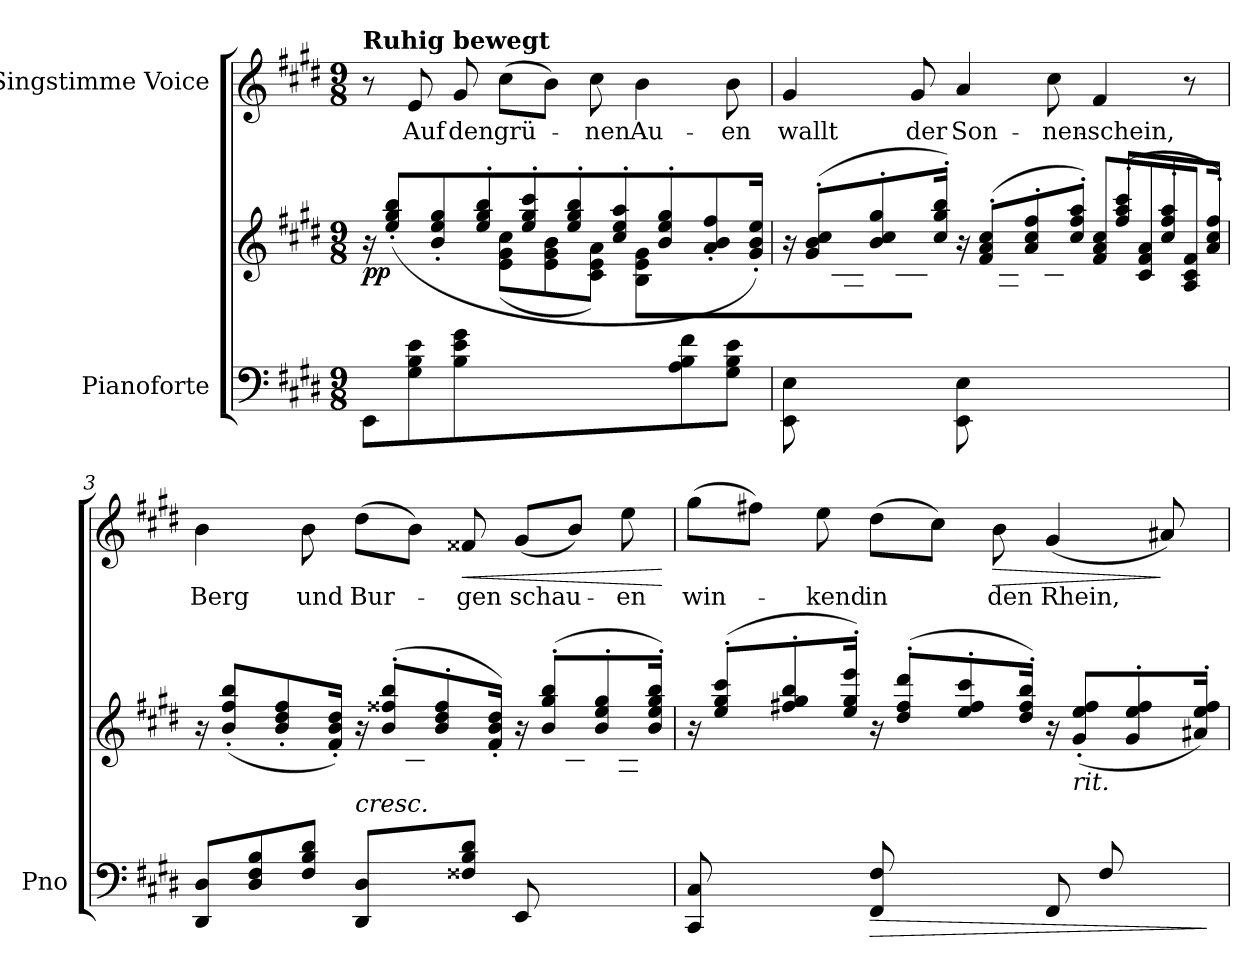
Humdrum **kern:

**kern	**kern	**dynam	**kern	**text	**dynam
*part2	*part2	*part2	*part1	*part1	*part1
*staff3	*staff2	*staff2/3	*staff1	*staff1	*staff1
*I"Pianoforte	*	*	*I"Singstimme Voice	*	*
*I'Pno	*	*	*	*	*
*clefF4	*clefG2	*	*clefG2	*	*
*k[f#c#g#d#]	*k[f#c#g#d#]	*	*k[f#c#g#d#]	*	*
*M9/8	*M9/8	*	*M9/8	*	*
=1	=1	=1	=1	=1	=1
*	*^	*	*	*	*
!	!	!	!	!LO:TX:a:B:t=Ruhig bewegt	!	!
!	!	!	!LO:DY:b	!	!	!
8EE\L	16r	4.ryy	pp	8r	.	.
.	(>8ee/'> 8gg#/'> 8bb/'>L	.	.	.	.	.
8G#\ 8B\ 8e\	.	.	.	8e/	Auf	.
.	8b/'> 8ee/'> 8gg#/'>	.	.	.	.	.
8B\ 8e\ 8g#\J	.	.	.	8g#/	den	.
.	8ee/'> 8gg#/'> 8bb/'>	.	.	.	.	.
2ryy	.	(<8e\ 8g#\ 8cc#\L	.	(8cc#\L	grü-	.
.	8ee/'> 8gg#/'> 8ccc#/'>	.	.	.	.	.
.	.	8e\ 8g#\ 8b\	.	8b\J)	.	.
.	8ee/'> 8gg#/'> 8bb/'>	.	.	.	.	.
.	.	8c#\ 8e\ 8a\J)	.	8cc#\	-nen	.
.	8cc#/'> 8ee/'> 8aa/'>	.	.	.	.	.
.	.	(<8B\ 8e\ 8g#\L	.	4b\	Au-	.
.	8b/'> 8ee/'> 8gg#/'>	.	.	.	.	.
8A\ 8B\ 8f#\	.	4ryy	.	.	.	.
.	8a/'> 8b/'> 8ff#/'>	.	.	.	.	.
8G#\ 8B\ 8e\J)	.	.	.	8b\	-en	.
.	16g#/'> 16b/'> 16ee/'>Jk)	.	.	.	.	.
=2	=2	=2	=2	=2	=2	=2
8EE\ 8E\L	16r	8ryy	.	4g#/	wallt	.
.	(>8g#/'> 8b/'> 8cc#/'>L	.	.	.	.	.
4ryy	.	8G#\ 8B\ 8c#\	.	.	.	.
.	8b/'> 8cc#/'> 8gg#/'>	.	.	.	.	.
.	.	8B\ 8c#\ 8g#\J	.	8g#/	der	.
.	16cc#/'> 16gg#/'> 16bb/'>Jk)	.	.	.	.	.
8EE\ 8E\L	16r	8ryy	.	4a/	Son-	.
.	(>8f#/'> 8a/'> 8cc#/'>L	.	.	.	.	.
2ryy	.	8A\ 8c#\ 8f#\	.	.	.	.
.	8a/'> 8cc#/'> 8ff#/'>	.	.	.	.	.
.	.	8c#\ 8f#\ 8a\J	.	8cc#\	-nen-	.
.	8cc#/'> 8ff#/'> 8aa/'>J)	.	.	.	.	.
.	.	8f#/ 8a/ 8cc#/L	.	4f#/	-schein,	.
.	(>8ff#/'> 8aa/'> 8ccc#/'>L	.	.	.	.	.
.	.	8c#/ 8f#/ 8a/	.	.	.	.
.	8cc#/'> 8ff#/'> 8aa/'>	.	.	.	.	.
8ryy	.	8A/ 8c#/ 8f#/J	.	8r	.	.
.	16a/'> 16cc#/'> 16ff#/'>Jk)	.	.	.	.	.
=3	=3	=3	=3	=3	=3	=3
8DD#/ 8D#/L	16r	2ryy	.	4b\	Berg	.
.	(>8b/'> 8ff#/'> 8bb/'>L	.	.	.	.	.
8D#/ 8F#/ 8B/	.	.	.	.	.	.
.	8b/'> 8dd#/'> 8ff#/'>	.	.	.	.	.
8F#/ 8B/ 8d#/J	.	.	.	8b\	und	.
.	16f#/'> 16b/'> 16dd#/'>Jk)	.	.	.	.	.
!	!LO:TX:b:i:t=cresc.	!	!	!	!	!
8DD#/ 8D#/L	16r	.	.	(8dd#\L	Bur-	.
.	(>8b/'> 8ff##X/'> 8bb/'>L	.	.	.	.	.
8ryy	.	8B\ 8d#\ 8f##X\	.	8b\J)	.	.
.	8b/'> 8dd#/'> 8ff##/'>	.	.	.	.	.
!	!	!	!	!	!	!LO:HP:b
8F##X/ 8B/ 8d#/J	.	4ryy	.	8f##X/	-gen	<
.	16f##/'> 16b/'> 16dd#/'>Jk)	.	.	.	.	.
8EE/L	16r	.	.	(8g#/L	schau-	.
.	(>8b/'> 8gg#/'> 8bb/'>L	.	.	.	.	.
4ryy	.	8B\ 8e\ 8g#\	.	8b/J)	.	.
.	8b/'> 8ee/'> 8gg#/'>	.	.	.	.	.
.	.	8G#\ 8B\ 8e\J	.	8ee\	-en	.
.	16b/'> 16ee/'> 16gg#/'> 16bb/'>Jk)	.	.	.	.	.
*	*v	*v	*	*	*	*
.	.	.	.	.	[
=4	=4	=4	=4	=4	=4
*	*^	*	*	*	*
8CC#/ 8C#/L	16r	8ryy	.	(8gg#\L	win-	.
.	(>8ee/'> 8gg#/'> 8ccc#/'>L	.	.	.	.	.
4ryy	.	8f#X\ 8g#\ 8dd#\	.	8ff#X\J)	.	.
.	8ff#X/'> 8gg#/'> 8bb/'>	.	.	.	.	.
.	.	8e\ 8g#\ 8cc#\J	.	8ee\	-kend	.
.	16ee/'> 16gg#/'> 16eee/'>Jk)	.	.	.	.	.
!	!	!	!LO:HP:b=2	!	!	!
8FF#/ 8F#/L	16r	8ryy	>	(8dd#\L	in	.
.	(>8dd#/'> 8ff#/'> 8ddd#/'>L	.	.	.	.	.
4ryy	.	8e\ 8f#\ 8cc#\	.	8cc#\J)	.	.
.	8ee/'> 8ff#/'> 8ccc#/'>	.	.	.	.	.
!	!	!	!	!	!	!LO:HP:b
.	.	8d#\ 8f#\ 8b\J	.	8b\	den	>
.	16dd#/'> 16ff#/'> 16bb/'>Jk)	.	.	.	.	.
8FF#/L	16r	4ryy	.	(4g#/	Rhein,	.
!	!LO:TX:b:i:t=rit.	!	!	!	!	!
.	(>8g#/'> 8ee/'> 8ff#/'>L	.	.	.	.	.
8F#/	.	.	.	.	.	.
.	8g#/'> 8ee/'> 8ff#/'>	.	.	.	.	.
8ryy	.	8f#\J	.	8a#X/)	.	]
.	16a#X/'> 16ee/'> 16ff#/'>Jk)	.	.	.	.	.
*	*v	*v	*	*	*	*
.	.	]	.	.	.
=	=	=	=	=	=
*-	*-	*-	*-	*-	*-
